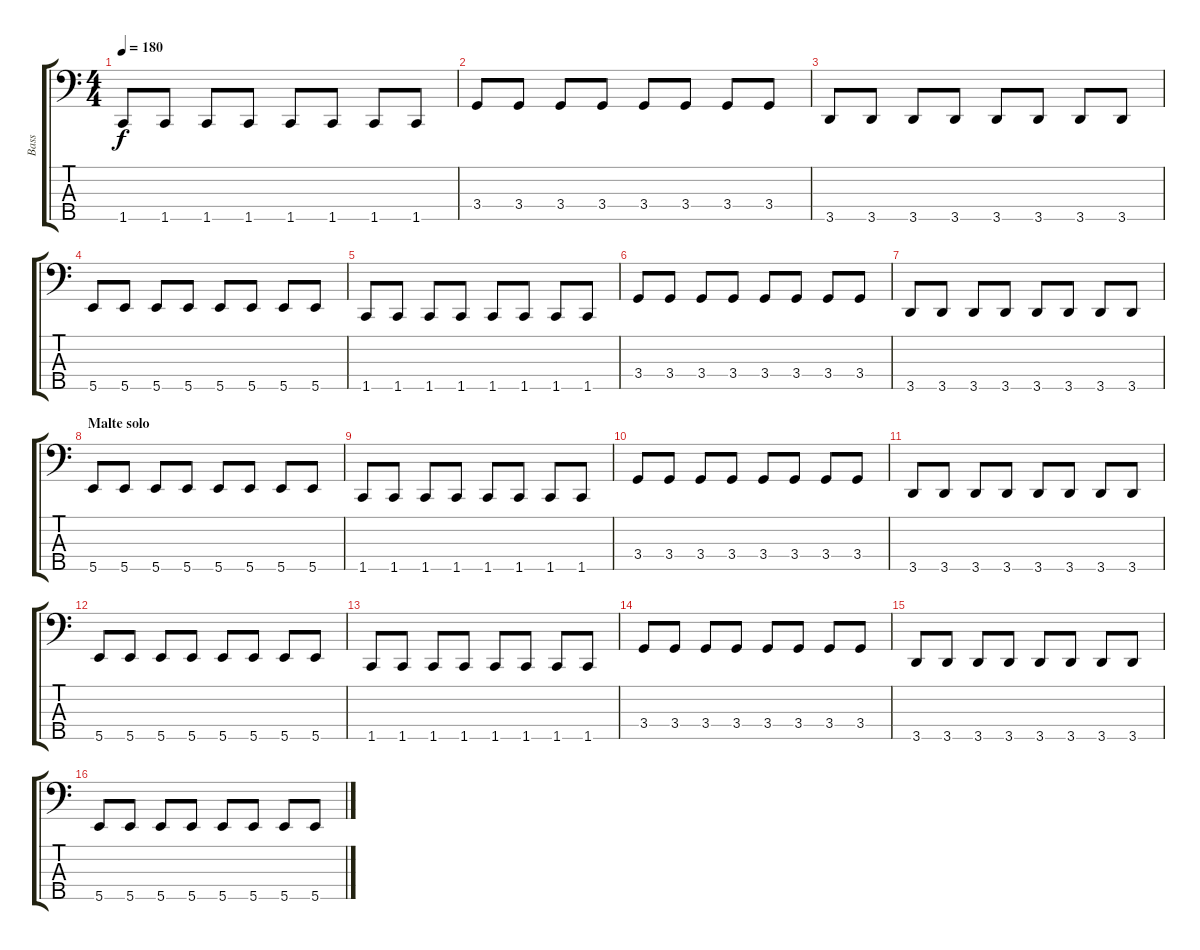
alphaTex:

\track ("Bass" "Bass") {instrument electricbassfinger}
\staff {score tabs}
\tuning (G2 D2 A1 E1 B0) {hide}
\ts (4 4)
\tempo 180
\clef f4
\ks c
1.5.8{dy f} 1.5.8 1.5.8 1.5.8 1.5.8 1.5.8 1.5.8 1.5.8 |
3.4.8 3.4.8 3.4.8 3.4.8 3.4.8 3.4.8 3.4.8 3.4.8 |
3.5.8 3.5.8 3.5.8 3.5.8 3.5.8 3.5.8 3.5.8 3.5.8 |
5.5.8 5.5.8 5.5.8 5.5.8 5.5.8 5.5.8 5.5.8 5.5.8 |
1.5.8 1.5.8 1.5.8 1.5.8 1.5.8 1.5.8 1.5.8 1.5.8 |
3.4.8 3.4.8 3.4.8 3.4.8 3.4.8 3.4.8 3.4.8 3.4.8 |
3.5.8 3.5.8 3.5.8 3.5.8 3.5.8 3.5.8 3.5.8 3.5.8 |
\section ("" "Malte solo")
5.5.8 5.5.8 5.5.8 5.5.8 5.5.8 5.5.8 5.5.8 5.5.8 |
1.5.8 1.5.8 1.5.8 1.5.8 1.5.8 1.5.8 1.5.8 1.5.8 |
3.4.8 3.4.8 3.4.8 3.4.8 3.4.8 3.4.8 3.4.8 3.4.8 |
3.5.8 3.5.8 3.5.8 3.5.8 3.5.8 3.5.8 3.5.8 3.5.8 |
5.5.8 5.5.8 5.5.8 5.5.8 5.5.8 5.5.8 5.5.8 5.5.8 |
1.5.8 1.5.8 1.5.8 1.5.8 1.5.8 1.5.8 1.5.8 1.5.8 |
3.4.8 3.4.8 3.4.8 3.4.8 3.4.8 3.4.8 3.4.8 3.4.8 |
3.5.8 3.5.8 3.5.8 3.5.8 3.5.8 3.5.8 3.5.8 3.5.8 |
5.5.8 5.5.8 5.5.8 5.5.8 5.5.8 5.5.8 5.5.8 5.5.8
